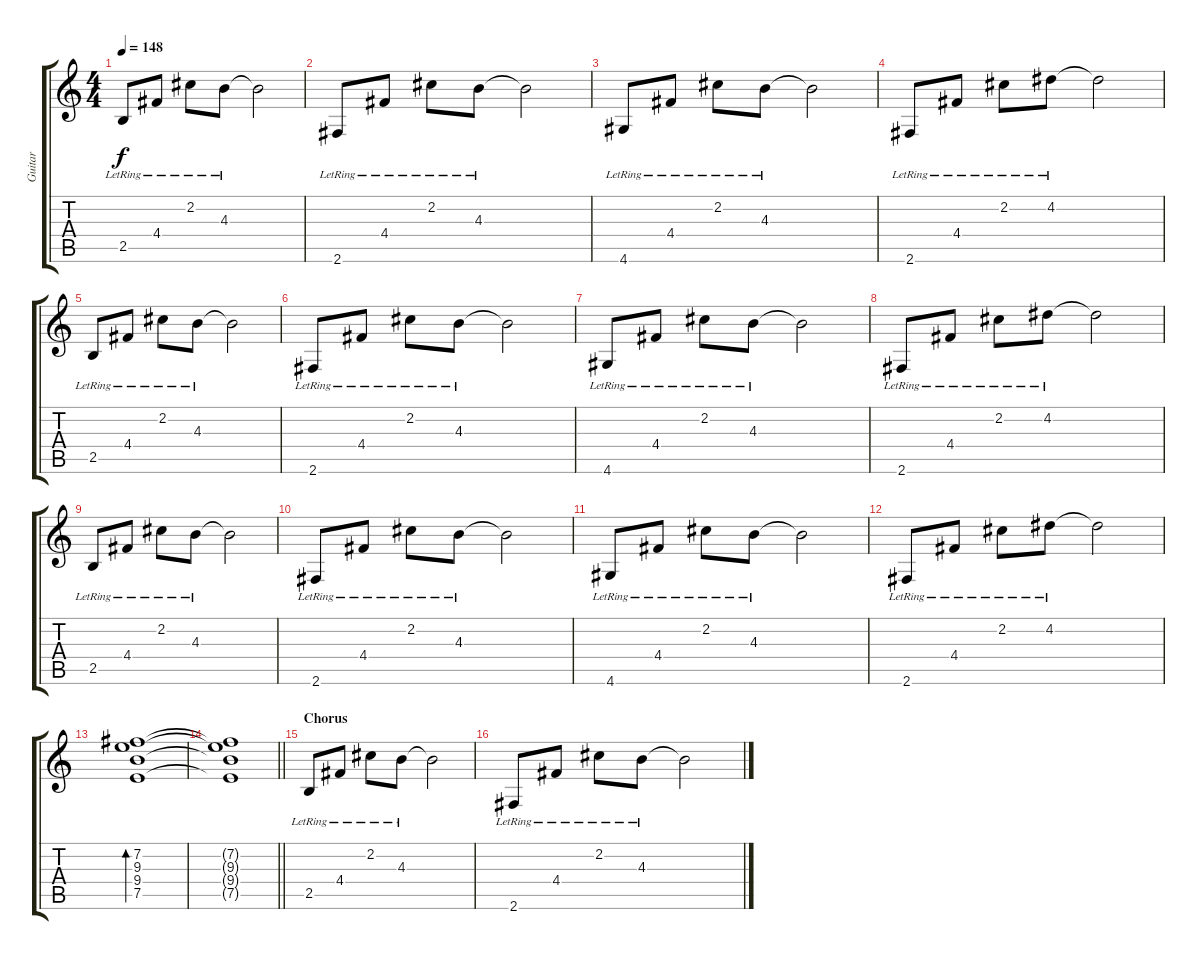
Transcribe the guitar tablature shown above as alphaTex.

\track ("Guitar" "Guitar") {instrument electricguitarclean}
\staff {score tabs}
\tuning (E4 B3 G3 D3 A2 E2) {hide}
\ts (4 4)
\tempo 148
\clef g2
\ks c
2.5{lr}.8{dy f} 4.4{lr}.8 2.2{lr}.8 4.3{lr}.8 4.3{t}.2 |
2.6{lr}.8 4.4{lr}.8 2.2{lr}.8 4.3{lr}.8 4.3{t}.2 |
4.6{lr}.8 4.4{lr}.8 2.2{lr}.8 4.3{lr}.8 4.3{t}.2 |
2.6{lr}.8 4.4{lr}.8 2.2{lr}.8 4.2{lr}.8 4.2{t}.2 |
2.5{lr}.8 4.4{lr}.8 2.2{lr}.8 4.3{lr}.8 4.3{t}.2 |
2.6{lr}.8 4.4{lr}.8 2.2{lr}.8 4.3{lr}.8 4.3{t}.2 |
4.6{lr}.8 4.4{lr}.8 2.2{lr}.8 4.3{lr}.8 4.3{t}.2 |
2.6{lr}.8 4.4{lr}.8 2.2{lr}.8 4.2{lr}.8 4.2{t}.2 |
2.5{lr}.8 4.4{lr}.8 2.2{lr}.8 4.3{lr}.8 4.3{t}.2 |
2.6{lr}.8 4.4{lr}.8 2.2{lr}.8 4.3{lr}.8 4.3{t}.2 |
4.6{lr}.8 4.4{lr}.8 2.2{lr}.8 4.3{lr}.8 4.3{t}.2 |
2.6{lr}.8 4.4{lr}.8 2.2{lr}.8 4.2{lr}.8 4.2{t}.2 |
(7.2 9.3 9.4 7.5).1{bd 240} |
\barLineRight lightlight
(7.2{t} 9.3{t} 9.4{t} 7.5{t}).1 |
\section ("" "Chorus")
2.5{lr}.8 4.4{lr}.8 2.2{lr}.8 4.3{lr}.8 4.3{t}.2 |
2.6{lr}.8 4.4{lr}.8 2.2{lr}.8 4.3{lr}.8 4.3{t}.2
